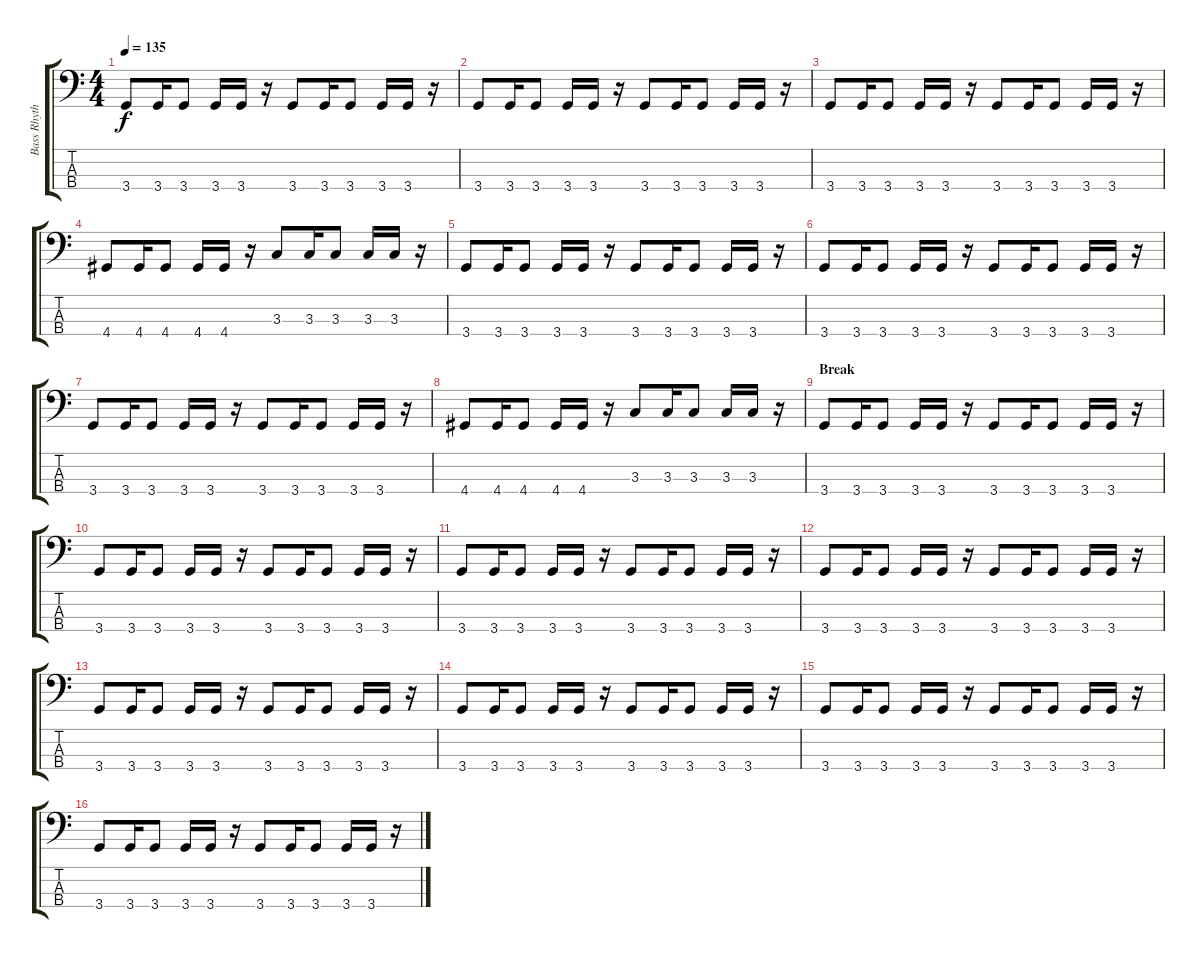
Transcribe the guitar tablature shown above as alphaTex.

\track ("Bass Rhythm" "Bass Rhyth") {instrument synthbass1}
\staff {score tabs}
\tuning (G2 D2 A1 E1) {hide}
\ts (4 4)
\tempo 135
\clef f4
\ks c
3.4.8{dy f} 3.4.16 3.4.8 3.4.16 3.4.16 r.16 3.4.8 3.4.16 3.4.8 3.4.16 3.4.16 r.16 |
3.4.8 3.4.16 3.4.8 3.4.16 3.4.16 r.16 3.4.8 3.4.16 3.4.8 3.4.16 3.4.16 r.16 |
3.4.8 3.4.16 3.4.8 3.4.16 3.4.16 r.16 3.4.8 3.4.16 3.4.8 3.4.16 3.4.16 r.16 |
4.4.8 4.4.16 4.4.8 4.4.16 4.4.16 r.16 3.3.8 3.3.16 3.3.8 3.3.16 3.3.16 r.16 |
3.4.8 3.4.16 3.4.8 3.4.16 3.4.16 r.16 3.4.8 3.4.16 3.4.8 3.4.16 3.4.16 r.16 |
3.4.8 3.4.16 3.4.8 3.4.16 3.4.16 r.16 3.4.8 3.4.16 3.4.8 3.4.16 3.4.16 r.16 |
3.4.8 3.4.16 3.4.8 3.4.16 3.4.16 r.16 3.4.8 3.4.16 3.4.8 3.4.16 3.4.16 r.16 |
4.4.8 4.4.16 4.4.8 4.4.16 4.4.16 r.16 3.3.8 3.3.16 3.3.8 3.3.16 3.3.16 r.16 |
\section ("" "Break")
3.4.8{volume 10} 3.4.16 3.4.8 3.4.16 3.4.16 r.16 3.4.8 3.4.16 3.4.8 3.4.16 3.4.16 r.16 |
3.4.8 3.4.16 3.4.8 3.4.16 3.4.16 r.16 3.4.8 3.4.16 3.4.8 3.4.16 3.4.16 r.16 |
3.4.8 3.4.16 3.4.8 3.4.16 3.4.16 r.16 3.4.8 3.4.16 3.4.8 3.4.16 3.4.16 r.16 |
3.4.8 3.4.16 3.4.8 3.4.16 3.4.16 r.16 3.4.8 3.4.16 3.4.8 3.4.16 3.4.16 r.16 |
3.4.8{volume 8} 3.4.16 3.4.8 3.4.16 3.4.16 r.16 3.4.8 3.4.16 3.4.8 3.4.16 3.4.16 r.16 |
3.4.8 3.4.16 3.4.8 3.4.16 3.4.16 r.16 3.4.8 3.4.16 3.4.8 3.4.16 3.4.16 r.16 |
3.4.8 3.4.16 3.4.8 3.4.16 3.4.16 r.16 3.4.8 3.4.16 3.4.8 3.4.16 3.4.16 r.16 |
3.4.8 3.4.16 3.4.8 3.4.16 3.4.16 r.16 3.4.8 3.4.16 3.4.8 3.4.16 3.4.16 r.16
